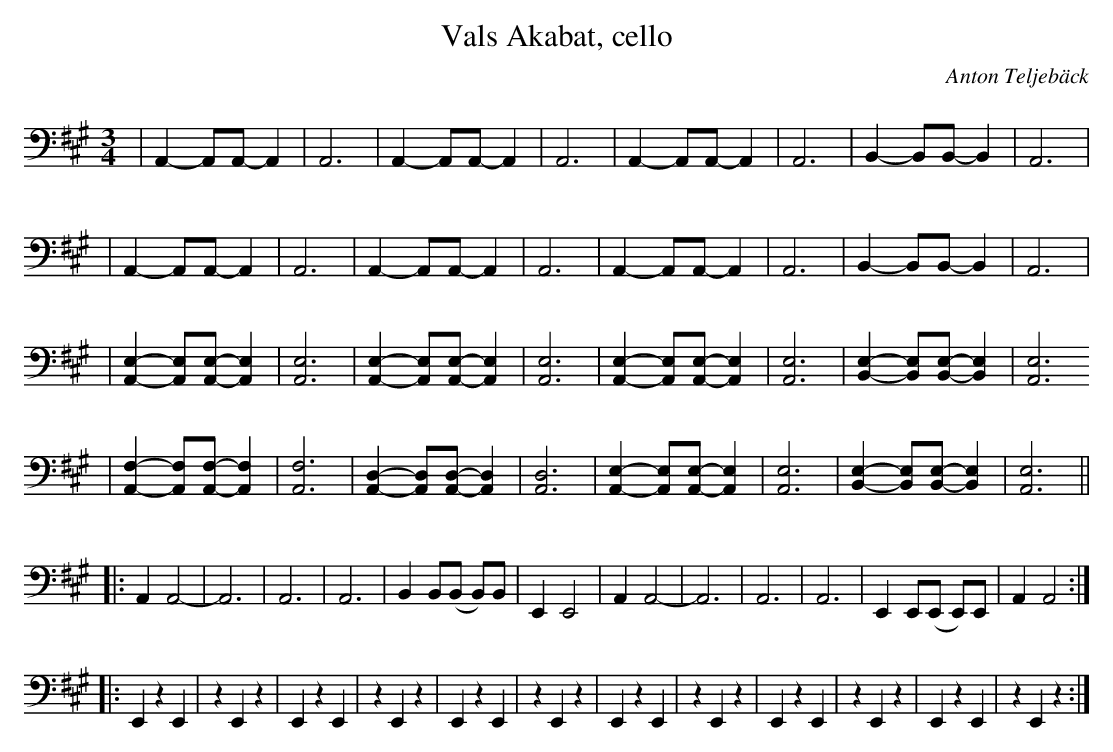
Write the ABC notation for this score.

X:1
T:Vals Akabat, cello
C: Anton Teljebäck
M:3/4
L:1/8
K:A
|A,,2- A,,A,,- A,,2 | A,,6 |A,,2- A,,A,,- A,,2 | A,,6 |A,,2- A,,A,,- A,,2 | A,,6 | B,,2- B,,B,,- B,,2 | A,,6 |
|A,,2- A,,A,,- A,,2 | A,,6 |A,,2- A,,A,,- A,,2 | A,,6 |A,,2- A,,A,,- A,,2 | A,,6 | B,,2- B,,B,,- B,,2 | A,,6 |
|[A,,E,]2- [A,,E,][A,,E,]- [A,,E,]2 | [A,,E,]6 |[A,,E,]2- [A,,E,][A,,E,]- [A,,E,]2 | [A,,E,]6 |[A,,E,]2- [A,,E,][A,,E,]- [A,,E,]2 | [A,,E,]6 |[B,,E,]2- [B,,E,][B,,E,]- [B,,E,]2 | [A,,E,]6
|[A,,F,]2- [A,,F,][A,,F,]- [A,,F,]2 | [A,,F,]6 |[A,,D,]2- [A,,D,][A,,D,]- [A,,D,]2 | [A,,D,]6 |[A,,E,]2- [A,,E,][A,,E,]- [A,,E,]2 | [A,,E,]6 |[B,,E,]2- [B,,E,][B,,E,]- [B,,E,]2 | [A,,E,]6 ||
|: A,,2 A,,4- | A,,6 | A,,6 | A,,6 |  B,,2 B,,(B,, B,,)B,, | E,,2 E,,4 |A,,2 A,,4- | A,,6 | A,,6 | A,,6 |  E,,2 E,,(E,, E,,)E,, | A,,2 A,,4 :|
||
|: E,,2 z2 E,,2 | z2 E,,2 z2 | E,,2 z2 E,,2 | z2 E,,2 z2 | E,,2 z2 E,,2 | z2 E,,2 z2 | E,,2 z2 E,,2 | z2 E,,2 z2 | E,,2 z2 E,,2 | z2 E,,2 z2 | E,,2 z2 E,,2 | z2 E,,2 z2 :|
